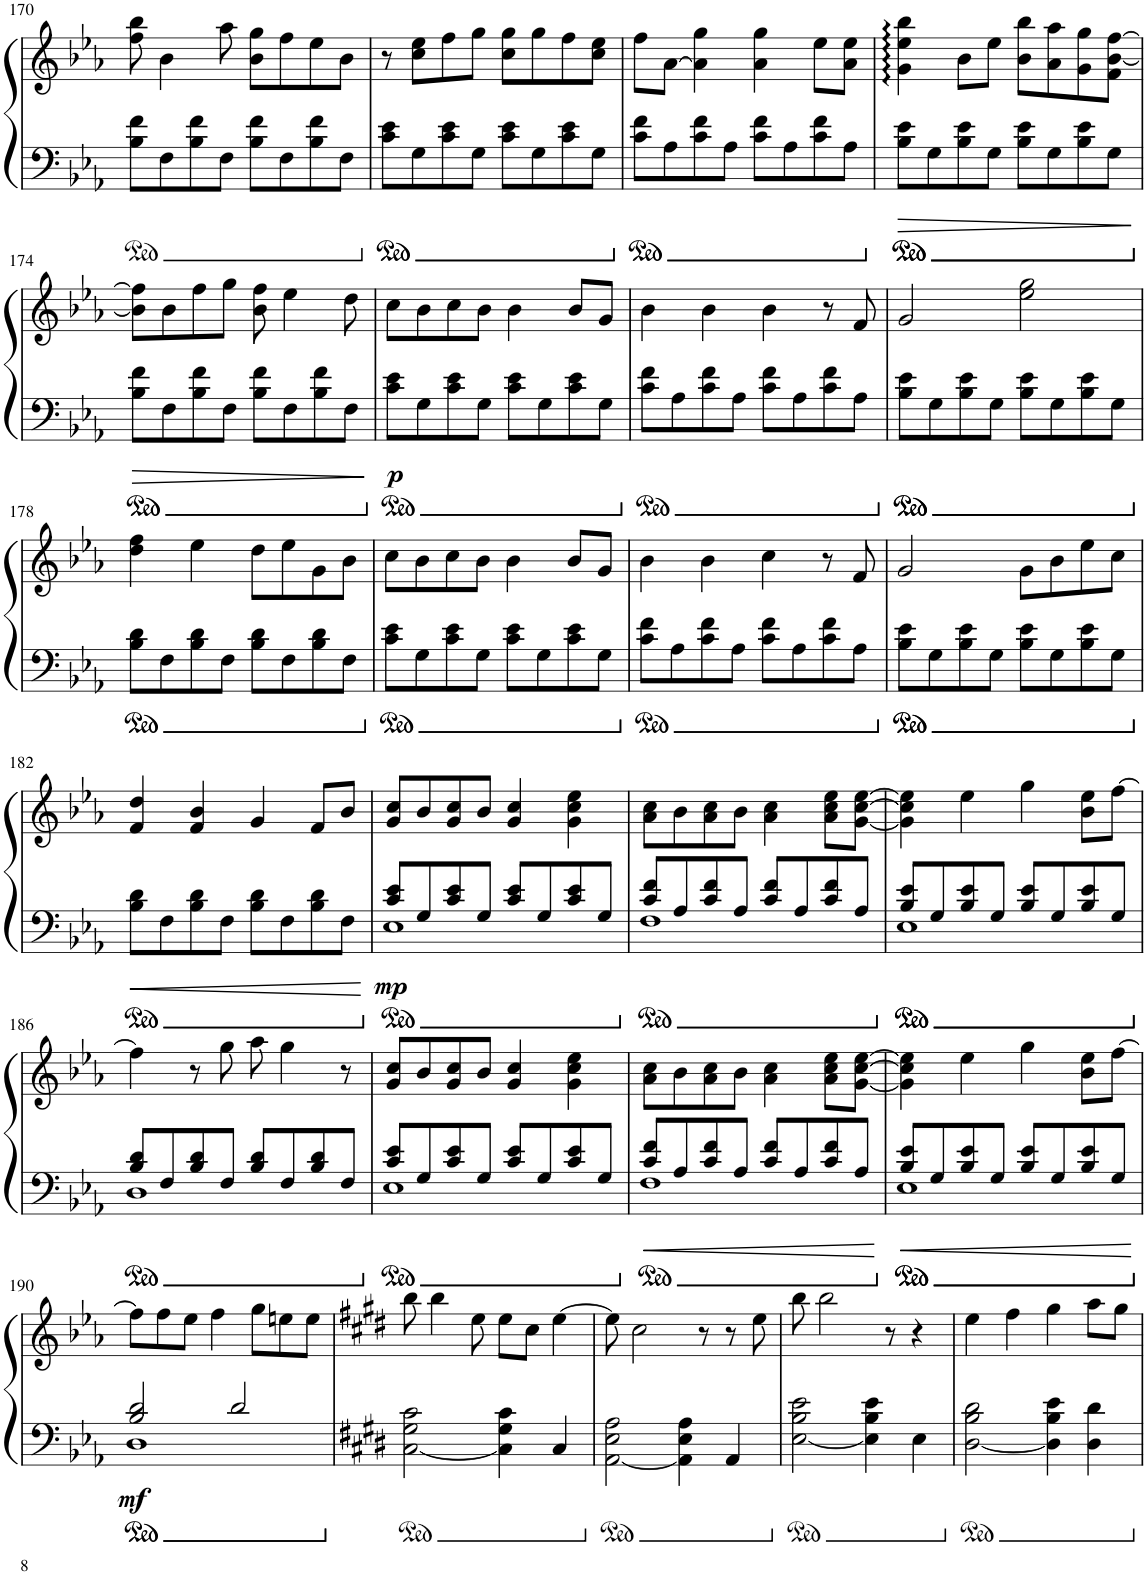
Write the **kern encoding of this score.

**kern	**kern	**dynam
*part1	*part1	*part1
*staff2	*staff1	*staff1/2
*I"Piano	*	*
*I'Pno.	*	*
!!LO:PB:g=z
*clefF4	*clefG2	*
*k[b-e-a-]	*k[b-e-a-]	*
*M4/4	*M4/4	*
=170	=170	=170
8B-\ 8f\L	8ff\ 8bb-\	.
8F\	4b-\	.
8B-\ 8f\	.	.
8F\J	8aa-\	.
8B-\ 8f\L	8b-\ 8gg\L	.
8F\	8ff\	.
8B-\ 8f\	8ee-\	.
8F\J	8b-\J	.
=171	=171	=171
8c\ 8e-\L	8r	.
8G\	8cc\ 8ee-\L	.
8c\ 8e-\	8ff\	.
8G\J	8gg\J	.
8c\ 8e-\L	8cc\ 8gg\L	.
8G\	8gg\	.
8c\ 8e-\	8ff\	.
8G\J	8cc\ 8ee-\J	.
=172	=172	=172
8c\ 8f\L	8ff\L	.
8A-\	[8a-\J	.
8c\ 8f\	4a-\] 4gg\	.
8A-\J	.	.
8c\ 8f\L	4a-\ 4gg\	.
8A-\	.	.
8c\ 8f\	8ee-\L	.
8A-\J	8a-\ 8ee-\J	.
=173	=173	=173
8B-\ 8e-\L	4g\ 4ee-\ 4bb-\	.
8G\	.	.
8B-\ 8e-\	8b-\L	.
8G\J	8ee-\J	.
8B-\ 8e-\L	8b-\ 8bb-\L	.
8G\	8a-\ 8aa-\	.
8B-\ 8e-\	8g\ 8gg\	.
8G\J	8f\ [8b-\ [8ff\J	.
!!LO:LB:g=z
=174	=174	=174
8B-\ 8f\L	8b-\] 8ff\]L	.
8F\	8b-\	.
8B-\ 8f\	8ff\	.
8F\J	8gg\J	.
8B-\ 8f\L	8b-\ 8ff\	.
8F\	4ee-\	.
8B-\ 8f\	.	.
8F\J	8dd\	.
=175	=175	=175
!	!	!LO:DY:b=2
8c\ 8e-\L	8cc\L	p
8G\	8b-\	.
8c\ 8e-\	8cc\	.
8G\J	8b-\J	.
8c\ 8e-\L	4b-\	.
8G\	.	.
8c\ 8e-\	8b-/L	.
8G\J	8g/J	.
=176	=176	=176
8c\ 8f\L	4b-\	.
8A-\	.	.
8c\ 8f\	4b-\	.
8A-\J	.	.
8c\ 8f\L	4b-\	.
8A-\	.	.
8c\ 8f\	8r	.
8A-\J	8f/	.
=177	=177	=177
8B-\ 8e-\L	2g/	.
8G\	.	.
8B-\ 8e-\	.	.
8G\J	.	.
8B-\ 8e-\L	2ee-\ 2gg\	.
8G\	.	.
8B-\ 8e-\	.	.
8G\J	.	.
!!LO:LB:g=z
=178	=178	=178
8B-\ 8d\L	4dd\ 4ff\	.
8F\	.	.
8B-\ 8d\	4ee-\	.
8F\J	.	.
8B-\ 8d\L	8dd\L	.
8F\	8ee-\	.
8B-\ 8d\	8g\	.
8F\J	8b-\J	.
=179	=179	=179
8c\ 8e-\L	8cc\L	.
8G\	8b-\	.
8c\ 8e-\	8cc\	.
8G\J	8b-\J	.
8c\ 8e-\L	4b-\	.
8G\	.	.
8c\ 8e-\	8b-/L	.
8G\J	8g/J	.
=180	=180	=180
8c\ 8f\L	4b-\	.
8A-\	.	.
8c\ 8f\	4b-\	.
8A-\J	.	.
8c\ 8f\L	4cc\	.
8A-\	.	.
8c\ 8f\	8r	.
8A-\J	8f/	.
=181	=181	=181
8B-\ 8e-\L	2g/	.
8G\	.	.
8B-\ 8e-\	.	.
8G\J	.	.
8B-\ 8e-\L	8g\L	.
8G\	8b-\	.
8B-\ 8e-\	8ee-\	.
8G\J	8cc\J	.
!!LO:LB:g=z
=182	=182	=182
8B-\ 8d\L	4f/ 4dd/	.
8F\	.	.
8B-\ 8d\	4f/ 4b-/	.
8F\J	.	.
8B-\ 8d\L	4g/	.
8F\	.	.
8B-\ 8d\	8f/L	.
8F\J	8b-/J	.
=183	=183	=183
*^	*	*
!	!	!	!LO:DY:b=2
8c/ 8e-/L	1E-	8g/ 8cc/L	mp
8G/	.	8b-/	.
8c/ 8e-/	.	8g/ 8cc/	.
8G/J	.	8b-/J	.
8c/ 8e-/L	.	4g/ 4cc/	.
8G/	.	.	.
8c/ 8e-/	.	4g\ 4cc\ 4ee-\	.
8G/J	.	.	.
=184	=184	=184	=184
8c/ 8f/L	1F	8a-\ 8cc\L	.
8A-/	.	8b-\	.
8c/ 8f/	.	8a-\ 8cc\	.
8A-/J	.	8b-\J	.
8c/ 8f/L	.	4a-\ 4cc\	.
8A-/	.	.	.
8c/ 8f/	.	8a-\ 8cc\ 8ee-\L	.
8A-/J	.	[8g\ [8cc\ [8ee-\J	.
=185	=185	=185	=185
8B-/ 8e-/L	1E-	4g\] 4cc\] 4ee-\]	.
8G/	.	.	.
8B-/ 8e-/	.	4ee-\	.
8G/J	.	.	.
8B-/ 8e-/L	.	4gg\	.
8G/	.	.	.
8B-/ 8e-/	.	8b-\ 8ee-\L	.
8G/J	.	[8ff\J	.
!!LO:LB:g=z
=186	=186	=186	=186
8B-/ 8d/L	1D	4ff\]	.
8F/	.	.	.
8B-/ 8d/	.	8r	.
8F/J	.	8gg\	.
8B-/ 8d/L	.	8aa-\	.
8F/	.	4gg\	.
8B-/ 8d/	.	.	.
8F/J	.	8r	.
=187	=187	=187	=187
8c/ 8e-/L	1E-	8g/ 8cc/L	.
8G/	.	8b-/	.
8c/ 8e-/	.	8g/ 8cc/	.
8G/J	.	8b-/J	.
8c/ 8e-/L	.	4g/ 4cc/	.
8G/	.	.	.
8c/ 8e-/	.	4g\ 4cc\ 4ee-\	.
8G/J	.	.	.
=188	=188	=188	=188
8c/ 8f/L	1F	8a-\ 8cc\L	.
8A-/	.	8b-\	.
8c/ 8f/	.	8a-\ 8cc\	.
8A-/J	.	8b-\J	.
8c/ 8f/L	.	4a-\ 4cc\	.
8A-/	.	.	.
8c/ 8f/	.	8a-\ 8cc\ 8ee-\L	.
8A-/J	.	[8g\ [8cc\ [8ee-\J	.
=189	=189	=189	=189
8B-/ 8e-/L	1E-	4g\] 4cc\] 4ee-\]	.
8G/	.	.	.
8B-/ 8e-/	.	4ee-\	.
8G/J	.	.	.
8B-/ 8e-/L	.	4gg\	.
8G/	.	.	.
8B-/ 8e-/	.	8b-\ 8ee-\L	.
8G/J	.	[8ff\J	.
!!LO:LB:g=z
=190	=190	=190	=190
!	!	!	!LO:DY:b=2
2B-/ 2d/	1D	8ff\L]	mf
.	.	8ff\	.
.	.	8ee-\J	.
.	.	4ff\	.
2d/	.	.	.
.	.	8gg\L	.
.	.	8een\	.
.	.	8ee\J	.
*v	*v	*	*
=191	=191	=191
*k[f#c#g#d#]	*k[f#c#g#d#]	*
[2C#\ 2G#\ 2c#\	8bb\	.
.	4bb\	.
.	8ee\	.
4C#\] 4G#\ 4c#\	8ee\L	.
.	8cc#\J	.
4C#/	[4ee\	.
=192	=192	=192
[2AA\ 2E\ 2A\	8ee\]	.
.	2cc#\	.
4AA\] 4E\ 4A\	.	.
.	8r	.
4AA/	8r	.
.	8ee\	.
=193	=193	=193
[2E\ 2B\ 2e\	8bb\	.
.	2bb\	.
4E\] 4B\ 4e\	.	.
.	8r	.
4E\	4r	.
=194	=194	=194
[2D#\ 2B\ 2d#\	4ee\	.
.	4ff#\	.
4D#\] 4B\ 4e\	4gg#\	.
4D#\ 4d#\	8aa\L	.
.	8gg#\J	.
=	=	=
*-	*-	*-
